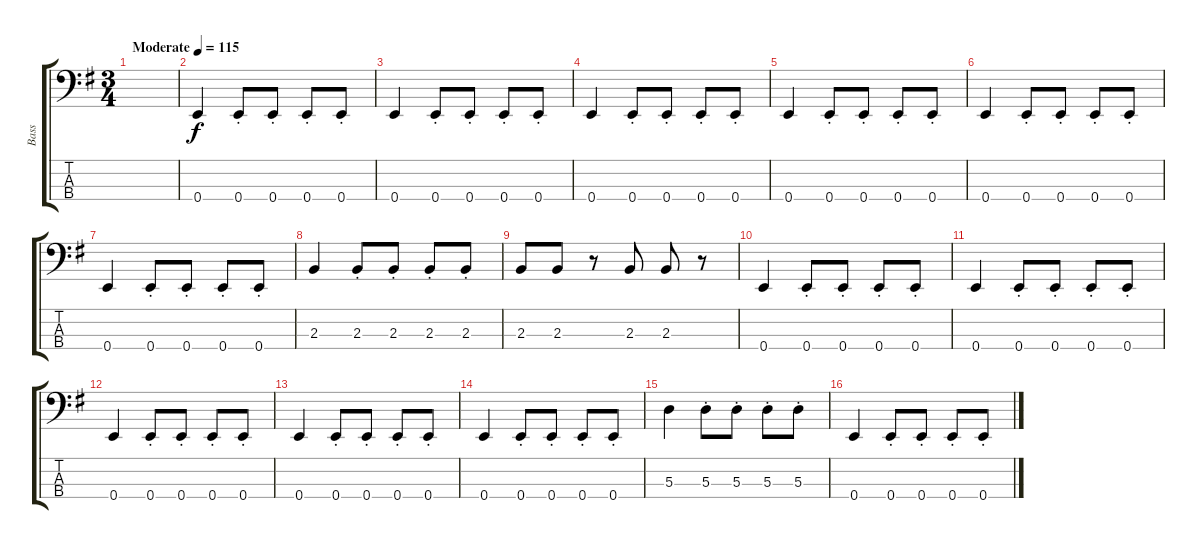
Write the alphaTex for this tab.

\track ("Bass" "Bass") {instrument electricbassfinger}
\staff {score tabs}
\tuning (G2 D2 A1 E1) {hide}
\ts (3 4)
\tempo (115 "Moderate")
\clef f4
\ks eminor
|
0.4.4 0.4{st}.8 0.4{st}.8 0.4{st}.8 0.4{st}.8 |
0.4.4 0.4{st}.8 0.4{st}.8 0.4{st}.8 0.4{st}.8 |
0.4.4 0.4{st}.8 0.4{st}.8 0.4{st}.8 0.4{st}.8 |
0.4.4 0.4{st}.8 0.4{st}.8 0.4{st}.8 0.4{st}.8 |
0.4.4 0.4{st}.8 0.4{st}.8 0.4{st}.8 0.4{st}.8 |
0.4.4 0.4{st}.8 0.4{st}.8 0.4{st}.8 0.4{st}.8 |
2.3.4 2.3{st}.8 2.3{st}.8 2.3{st}.8 2.3{st}.8 |
2.3.8 2.3.8 r.8 2.3.8 2.3.8 r.8 |
0.4.4 0.4{st}.8 0.4{st}.8 0.4{st}.8 0.4{st}.8 |
0.4.4 0.4{st}.8 0.4{st}.8 0.4{st}.8 0.4{st}.8 |
0.4.4 0.4{st}.8 0.4{st}.8 0.4{st}.8 0.4{st}.8 |
0.4.4 0.4{st}.8 0.4{st}.8 0.4{st}.8 0.4{st}.8 |
0.4.4 0.4{st}.8 0.4{st}.8 0.4{st}.8 0.4{st}.8 |
5.3.4 5.3{st}.8 5.3{st}.8 5.3{st}.8 5.3{st}.8 |
0.4.4 0.4{st}.8 0.4{st}.8 0.4{st}.8 0.4{st}.8
